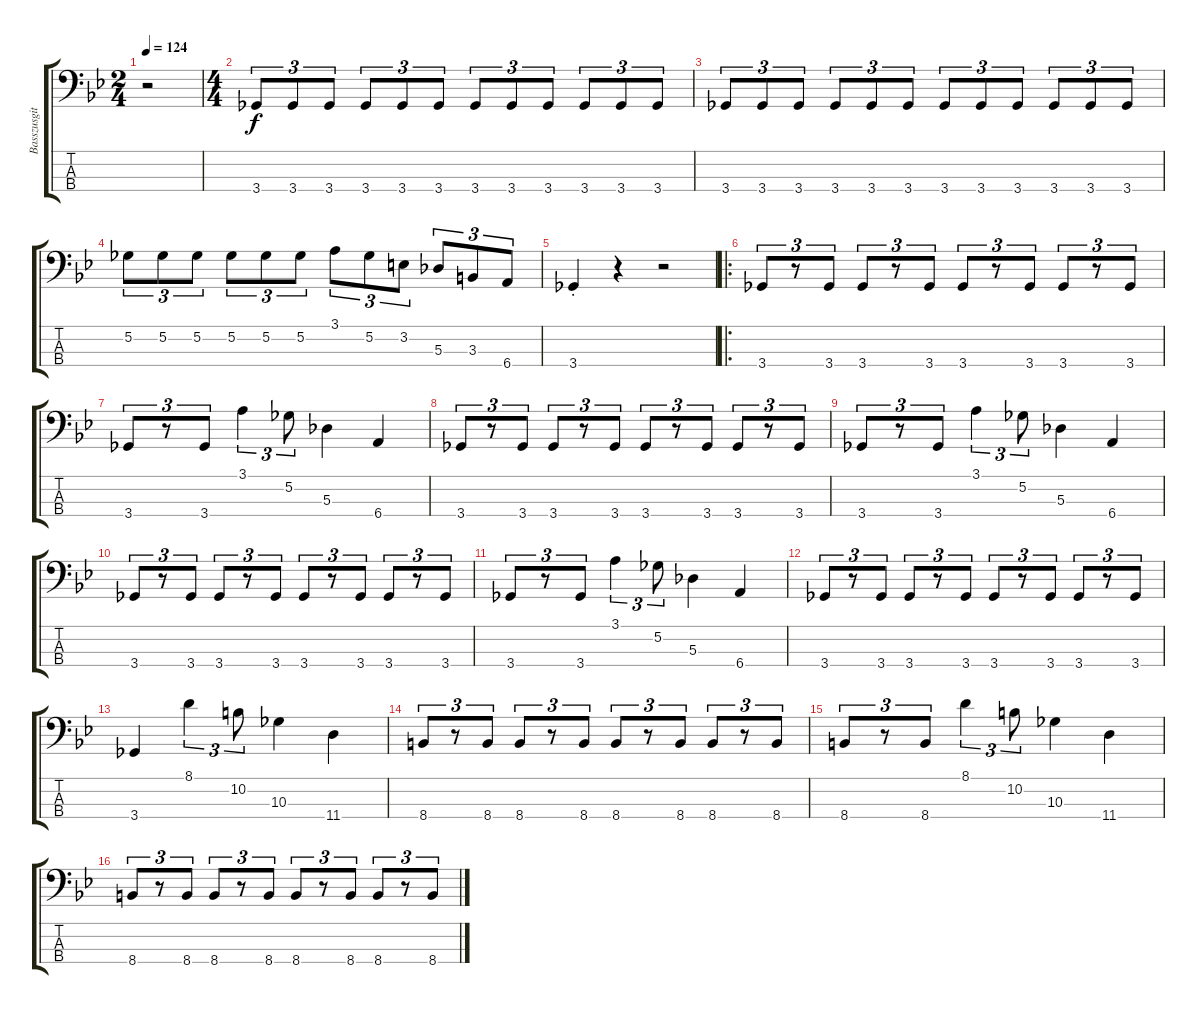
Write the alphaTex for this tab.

\track ("Basszusgitár (Yngwie Malmsteen)" "Basszusgit") {instrument electricbassfinger}
\staff {score tabs}
\tuning (Gb2 Db2 Ab1 Eb1) {hide}
\ts (2 4)
\tempo 124
\clef f4
\ks bb
r.2{dy f instrument electricbassfinger} |
\ts (4 4)
3.4.8{tu (3 2)} 3.4.8{tu (3 2)} 3.4.8{tu (3 2)} 3.4.8{tu (3 2)} 3.4.8{tu (3 2)} 3.4.8{tu (3 2)} 3.4.8{tu (3 2)} 3.4.8{tu (3 2)} 3.4.8{tu (3 2)} 3.4.8{tu (3 2)} 3.4.8{tu (3 2)} 3.4.8{tu (3 2)} |
3.4.8{tu (3 2)} 3.4.8{tu (3 2)} 3.4.8{tu (3 2)} 3.4.8{tu (3 2)} 3.4.8{tu (3 2)} 3.4.8{tu (3 2)} 3.4.8{tu (3 2)} 3.4.8{tu (3 2)} 3.4.8{tu (3 2)} 3.4.8{tu (3 2)} 3.4.8{tu (3 2)} 3.4.8{tu (3 2)} |
5.2.8{tu (3 2)} 5.2.8{tu (3 2)} 5.2.8{tu (3 2)} 5.2.8{tu (3 2)} 5.2.8{tu (3 2)} 5.2.8{tu (3 2)} 3.1.8{tu (3 2)} 5.2.8{tu (3 2)} 3.2.8{tu (3 2)} 5.3.8{tu (3 2)} 3.3.8{tu (3 2)} 6.4.8{tu (3 2)} |
3.4{st}.4 r.4 r.2 |
\ro
3.4.8{tu (3 2)} r.8{tu (3 2)} 3.4.8{tu (3 2)} 3.4.8{tu (3 2)} r.8{tu (3 2)} 3.4.8{tu (3 2)} 3.4.8{tu (3 2)} r.8{tu (3 2)} 3.4.8{tu (3 2)} 3.4.8{tu (3 2)} r.8{tu (3 2)} 3.4.8{tu (3 2)} |
3.4.8{tu (3 2)} r.8{tu (3 2)} 3.4.8{tu (3 2)} 3.1.4{tu (3 2)} 5.2.8{tu (3 2)} 5.3.4 6.4.4 |
3.4.8{tu (3 2)} r.8{tu (3 2)} 3.4.8{tu (3 2)} 3.4.8{tu (3 2)} r.8{tu (3 2)} 3.4.8{tu (3 2)} 3.4.8{tu (3 2)} r.8{tu (3 2)} 3.4.8{tu (3 2)} 3.4.8{tu (3 2)} r.8{tu (3 2)} 3.4.8{tu (3 2)} |
3.4.8{tu (3 2)} r.8{tu (3 2)} 3.4.8{tu (3 2)} 3.1.4{tu (3 2)} 5.2.8{tu (3 2)} 5.3.4 6.4.4 |
3.4.8{tu (3 2)} r.8{tu (3 2)} 3.4.8{tu (3 2)} 3.4.8{tu (3 2)} r.8{tu (3 2)} 3.4.8{tu (3 2)} 3.4.8{tu (3 2)} r.8{tu (3 2)} 3.4.8{tu (3 2)} 3.4.8{tu (3 2)} r.8{tu (3 2)} 3.4.8{tu (3 2)} |
3.4.8{tu (3 2)} r.8{tu (3 2)} 3.4.8{tu (3 2)} 3.1.4{tu (3 2)} 5.2.8{tu (3 2)} 5.3.4 6.4.4 |
3.4.8{tu (3 2)} r.8{tu (3 2)} 3.4.8{tu (3 2)} 3.4.8{tu (3 2)} r.8{tu (3 2)} 3.4.8{tu (3 2)} 3.4.8{tu (3 2)} r.8{tu (3 2)} 3.4.8{tu (3 2)} 3.4.8{tu (3 2)} r.8{tu (3 2)} 3.4.8{tu (3 2)} |
3.4.4 8.1.4{tu (3 2)} 10.2.8{tu (3 2)} 10.3.4 11.4.4 |
8.4.8{tu (3 2)} r.8{tu (3 2)} 8.4.8{tu (3 2)} 8.4.8{tu (3 2)} r.8{tu (3 2)} 8.4.8{tu (3 2)} 8.4.8{tu (3 2)} r.8{tu (3 2)} 8.4.8{tu (3 2)} 8.4.8{tu (3 2)} r.8{tu (3 2)} 8.4.8{tu (3 2)} |
8.4.8{tu (3 2)} r.8{tu (3 2)} 8.4.8{tu (3 2)} 8.1.4{tu (3 2)} 10.2.8{tu (3 2)} 10.3.4 11.4.4 |
8.4.8{tu (3 2)} r.8{tu (3 2)} 8.4.8{tu (3 2)} 8.4.8{tu (3 2)} r.8{tu (3 2)} 8.4.8{tu (3 2)} 8.4.8{tu (3 2)} r.8{tu (3 2)} 8.4.8{tu (3 2)} 8.4.8{tu (3 2)} r.8{tu (3 2)} 8.4.8{tu (3 2)}
